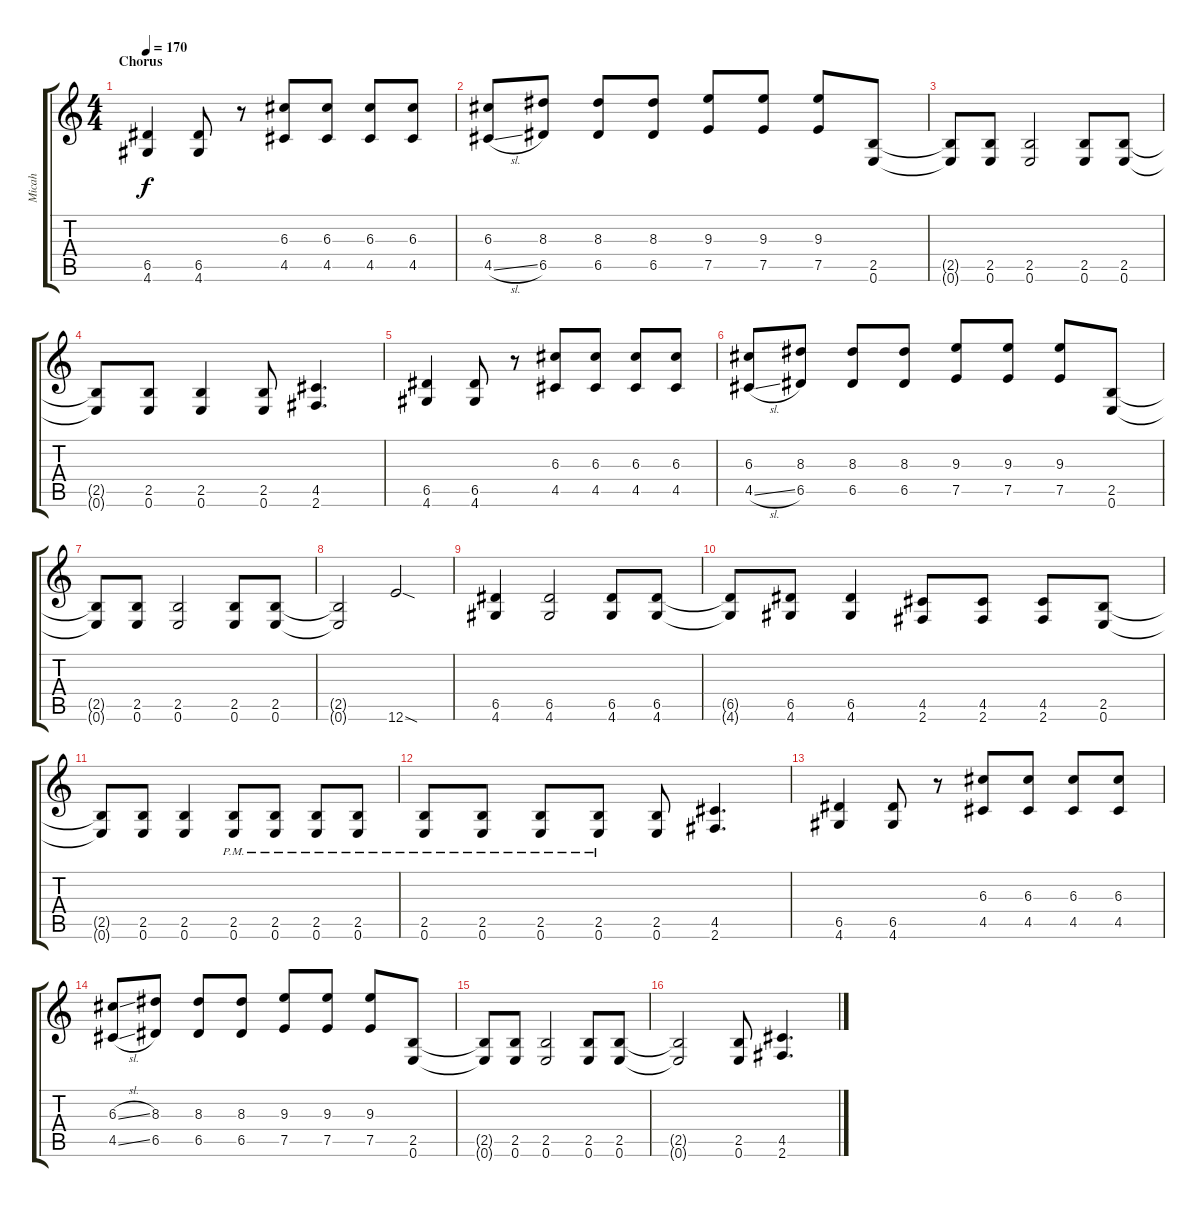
\track ("Micah" "Micah") {instrument overdrivenguitar}
\staff {score tabs}
\tuning (E4 B3 G3 D3 A2 E2) {hide}
\ts (4 4)
\section ("" "Chorus")
\tempo 170
\clef g2
\ks c
(6.5 4.6).4{dy f} (6.5 4.6).8 r.8 (6.3 4.5).8 (6.3 4.5).8 (6.3 4.5).8 (6.3 4.5).8 |
(6.3 4.5{sl}).8 (8.3 6.5).8 (8.3 6.5).8 (8.3 6.5).8 (9.3 7.5).8 (9.3 7.5).8 (9.3 7.5).8 (2.5 0.6).8 |
(2.5{t} 0.6{t}).8 (2.5 0.6).8 (2.5 0.6).2 (2.5 0.6).8 (2.5 0.6).8 |
(2.5{t} 0.6{t}).8 (2.5 0.6).8 (2.5 0.6).4 (2.5 0.6).8 (4.5 2.6).4{d} |
(6.5 4.6).4 (6.5 4.6).8 r.8 (6.3 4.5).8 (6.3 4.5).8 (6.3 4.5).8 (6.3 4.5).8 |
(6.3 4.5{sl}).8 (8.3 6.5).8 (8.3 6.5).8 (8.3 6.5).8 (9.3 7.5).8 (9.3 7.5).8 (9.3 7.5).8 (2.5 0.6).8 |
(2.5{t} 0.6{t}).8 (2.5 0.6).8 (2.5 0.6).2 (2.5 0.6).8 (2.5 0.6).8 |
(2.5{t} 0.6{t}).2 12.6{sod}.2 |
(6.5 4.6).4 (6.5 4.6).2 (6.5 4.6).8 (6.5 4.6).8 |
(6.5{t} 4.6{t}).8 (6.5 4.6).8 (6.5 4.6).4 (4.5 2.6).8 (4.5 2.6).8 (4.5 2.6).8 (2.5 0.6).8 |
(2.5{t} 0.6{t}).8 (2.5 0.6).8 (2.5 0.6).4 (2.5{pm} 0.6{pm}).8 (2.5{pm} 0.6{pm}).8 (2.5{pm} 0.6{pm}).8 (2.5{pm} 0.6{pm}).8 |
(2.5{pm} 0.6{pm}).8 (2.5{pm} 0.6{pm}).8 (2.5{pm} 0.6{pm}).8 (2.5{pm} 0.6{pm}).8 (2.5 0.6).8 (4.5 2.6).4{d} |
(6.5 4.6).4 (6.5 4.6).8 r.8 (6.3 4.5).8 (6.3 4.5).8 (6.3 4.5).8 (6.3 4.5).8 |
(6.3{sl} 4.5{sl}).8 (8.3 6.5).8 (8.3 6.5).8 (8.3 6.5).8 (9.3 7.5).8 (9.3 7.5).8 (9.3 7.5).8 (2.5 0.6).8 |
(2.5{t} 0.6{t}).8 (2.5 0.6).8 (2.5 0.6).2 (2.5 0.6).8 (2.5 0.6).8 |
(2.5{t} 0.6{t}).2 (2.5 0.6).8 (4.5 2.6).4{d}
